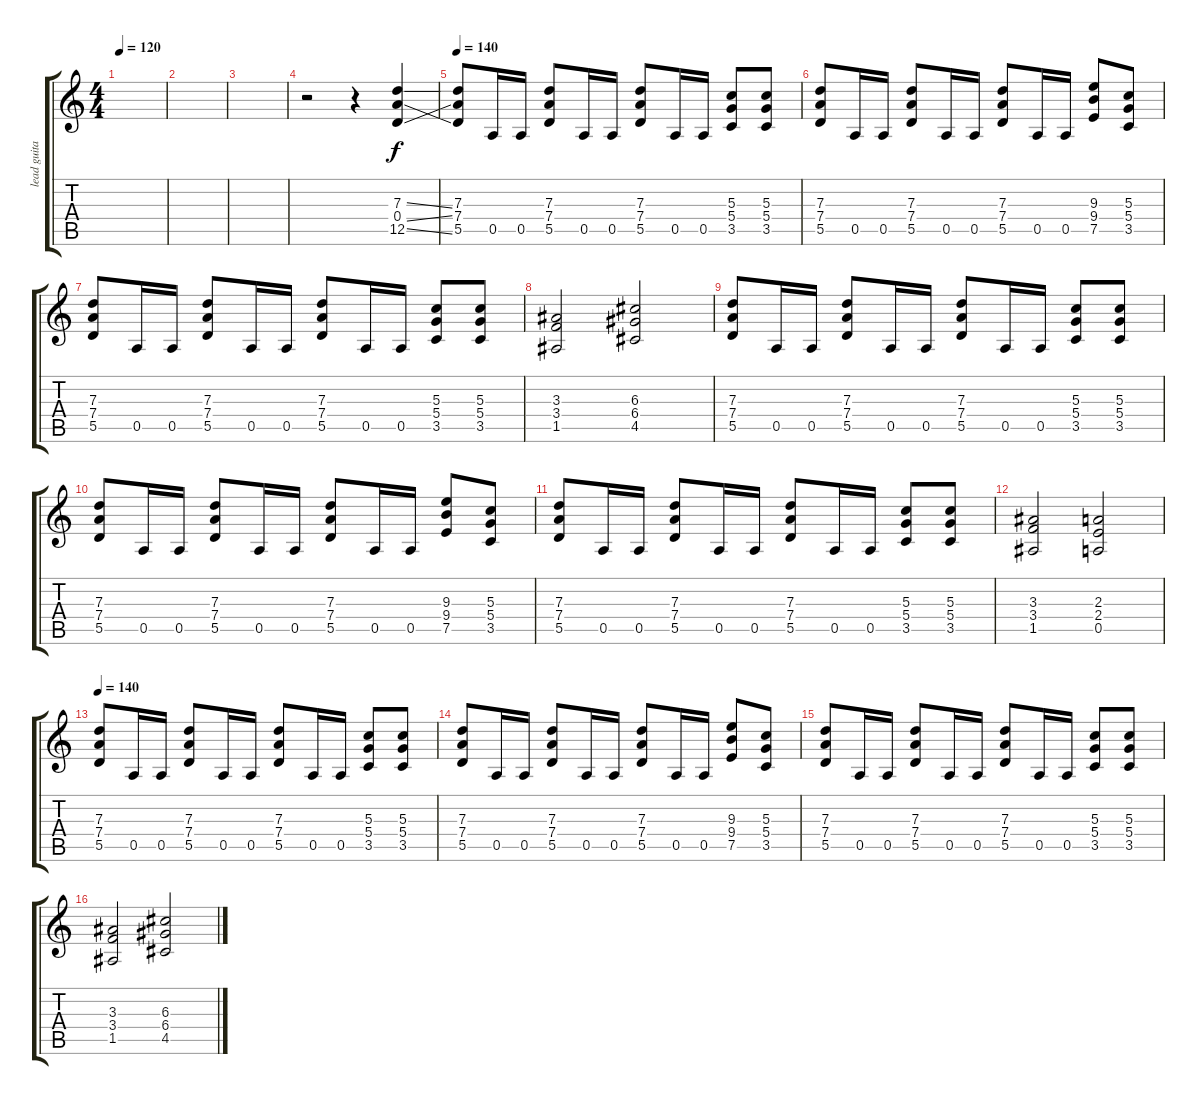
\track ("lead guitar - Manny" "lead guita") {instrument distortionguitar}
\staff {score tabs}
\tuning (E4 B3 G3 D3 A2 E2) {hide}
\ts (4 4)
\tempo 120
\clef g2
\ks c
|
|
|
r.2{volume 14} r.4 (7.3{ss} 0.4{ss} 12.5{ss}).4 |
\tempo 140
(7.3 7.4 5.5).8 0.5.16 0.5.16 (7.3 7.4 5.5).8 0.5.16 0.5.16 (7.3 7.4 5.5).8 0.5.16 0.5.16 (5.3 5.4 3.5).8 (5.3 5.4 3.5).8 |
(7.3 7.4 5.5).8 0.5.16 0.5.16 (7.3 7.4 5.5).8 0.5.16 0.5.16 (7.3 7.4 5.5).8 0.5.16 0.5.16 (9.3 9.4 7.5).8 (5.3 5.4 3.5).8 |
(7.3 7.4 5.5).8 0.5.16 0.5.16 (7.3 7.4 5.5).8 0.5.16 0.5.16 (7.3 7.4 5.5).8 0.5.16 0.5.16 (5.3 5.4 3.5).8 (5.3 5.4 3.5).8 |
(3.3 3.4 1.5).2 (6.3 6.4 4.5).2 |
(7.3 7.4 5.5).8 0.5.16 0.5.16 (7.3 7.4 5.5).8 0.5.16 0.5.16 (7.3 7.4 5.5).8 0.5.16 0.5.16 (5.3 5.4 3.5).8 (5.3 5.4 3.5).8 |
(7.3 7.4 5.5).8 0.5.16 0.5.16 (7.3 7.4 5.5).8 0.5.16 0.5.16 (7.3 7.4 5.5).8 0.5.16 0.5.16 (9.3 9.4 7.5).8 (5.3 5.4 3.5).8 |
(7.3 7.4 5.5).8 0.5.16 0.5.16 (7.3 7.4 5.5).8 0.5.16 0.5.16 (7.3 7.4 5.5).8 0.5.16 0.5.16 (5.3 5.4 3.5).8 (5.3 5.4 3.5).8 |
(3.3 3.4 1.5).2 (2.3 2.4 0.5).2 |
\tempo 140
(7.3 7.4 5.5).8 0.5.16 0.5.16 (7.3 7.4 5.5).8 0.5.16 0.5.16 (7.3 7.4 5.5).8 0.5.16 0.5.16 (5.3 5.4 3.5).8 (5.3 5.4 3.5).8 |
(7.3 7.4 5.5).8 0.5.16 0.5.16 (7.3 7.4 5.5).8 0.5.16 0.5.16 (7.3 7.4 5.5).8 0.5.16 0.5.16 (9.3 9.4 7.5).8 (5.3 5.4 3.5).8 |
(7.3 7.4 5.5).8 0.5.16 0.5.16 (7.3 7.4 5.5).8 0.5.16 0.5.16 (7.3 7.4 5.5).8 0.5.16 0.5.16 (5.3 5.4 3.5).8 (5.3 5.4 3.5).8 |
(3.3 3.4 1.5).2 (6.3 6.4 4.5).2
